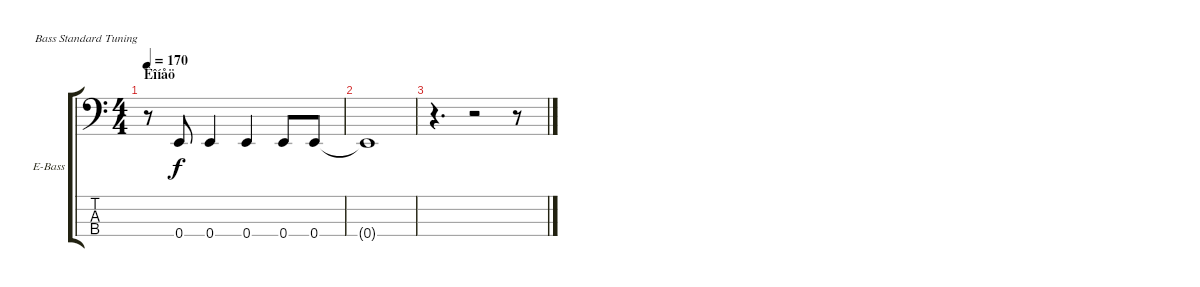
\bracketExtendMode groupsimilarinstruments
\firstSystemTrackNameOrientation horizontal
\otherSystemsTrackNameOrientation horizontal
\track ("Èãîðü Òèõîìèðîâ" "E-Bass") {instrument electricbassfinger}
\staff {score tabs}
\tuning (G2 D2 A1 E1)
\ts (4 4)
\section ("" "Êîíåö")
\tempo 170
\clef f4
\ks c
r.8{dy f} 0.4.8 0.4.4 0.4.4 0.4.8 0.4.8 |
0.4{t}.1 |
r.4{d} r.2 r.8
